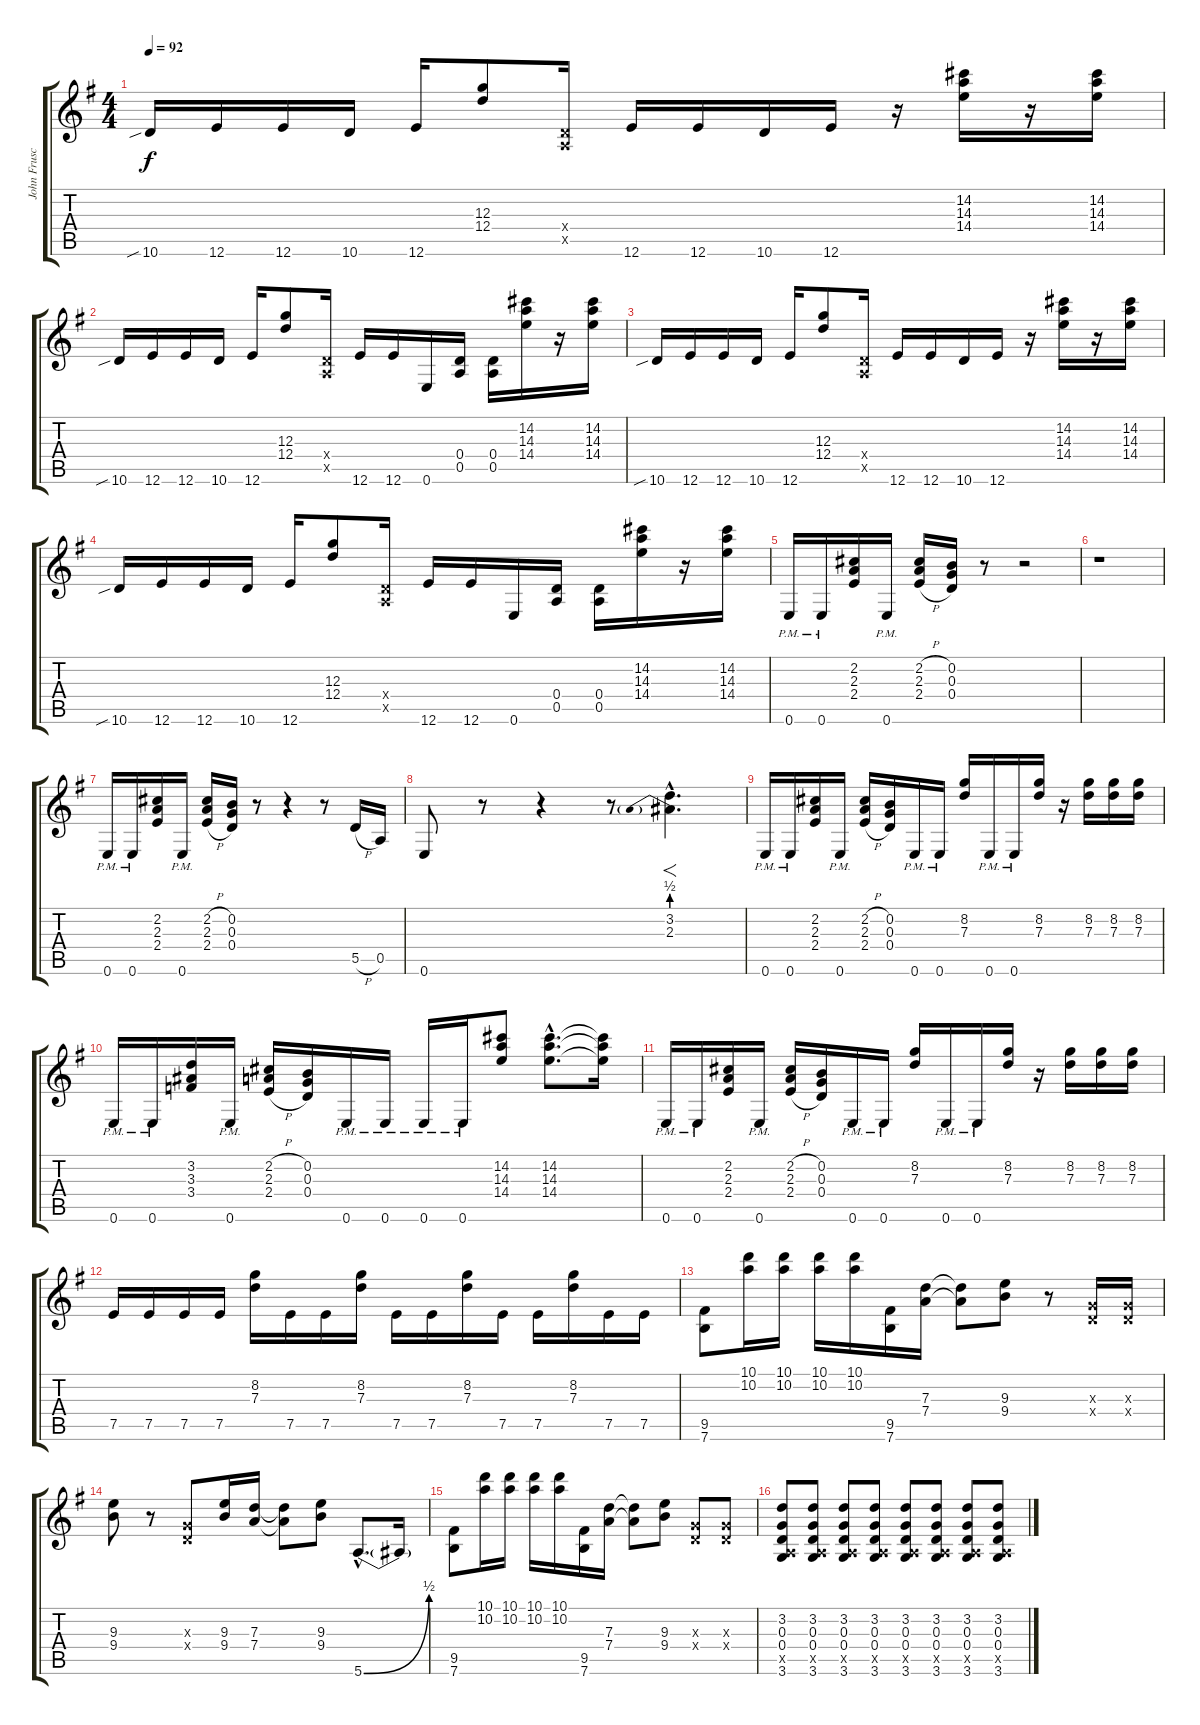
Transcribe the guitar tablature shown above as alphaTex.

\track ("John Frusciante (Gtr 1)" "John Frusc") {instrument distortionguitar}
\staff {score tabs}
\tuning (E4 B3 G3 D3 A2 E2) {hide}
\ts (4 4)
\tempo 92
\clef g2
\ks eminor
10.6{sib}.16{dy f} 12.6.16 12.6.16 10.6.16 12.6.16 (12.3 12.4).8 (0.4{x} 0.5{x}).16 12.6.16 12.6.16 10.6.16 12.6.16 r.16 (14.2 14.3 14.4).16 r.16 (14.2 14.3 14.4).16 |
10.6{sib}.16 12.6.16 12.6.16 10.6.16 12.6.16 (12.3 12.4).8 (0.4{x} 0.5{x}).16 12.6.16 12.6.16 0.6.16 (0.4 0.5).16 (0.4 0.5).16 (14.2 14.3 14.4).16 r.16 (14.2 14.3 14.4).16 |
10.6{sib}.16 12.6.16 12.6.16 10.6.16 12.6.16 (12.3 12.4).8 (0.4{x} 0.5{x}).16 12.6.16 12.6.16 10.6.16 12.6.16 r.16 (14.2 14.3 14.4).16 r.16 (14.2 14.3 14.4).16 |
10.6{sib}.16 12.6.16 12.6.16 10.6.16 12.6.16 (12.3 12.4).8 (0.4{x} 0.5{x}).16 12.6.16 12.6.16 0.6.16 (0.4 0.5).16 (0.4 0.5).16 (14.2 14.3 14.4).16 r.16 (14.2 14.3 14.4).16 |
0.6{pm}.16 0.6{pm}.16 (2.2 2.3 2.4).16 0.6{pm}.16 (2.2{h} 2.3{h} 2.4{h}).16 (0.2 0.3 0.4).16 r.8 r.2 |
r.1 |
0.6{pm}.16 0.6{pm}.16 (2.2 2.3 2.4).16 0.6{pm}.16 (2.2{h} 2.3{h} 2.4{h}).16 (0.2 0.3 0.4).16 r.8 r.4 r.8 5.5{h}.16 0.5.16 |
0.6.8 r.8 r.4 r.8 (3.2{hac} 2.3{be (prebend 0 2 60 2) hac}).4{f d} |
0.6{pm}.16 0.6{pm}.16 (2.2 2.3 2.4).16 0.6{pm}.16 (2.2{h} 2.3{h} 2.4{h}).16 (0.2 0.3 0.4).16 0.6{pm}.16 0.6{pm}.16 (8.2 7.3).16 0.6{pm}.16 0.6{pm}.16 (8.2 7.3).16 r.16 (8.2 7.3).16 (8.2 7.3).16 (8.2 7.3).16 |
0.6{pm}.16 0.6{pm}.16 (3.2 3.3 3.4).16 0.6{pm}.16 (2.2{h} 2.3{h} 2.4{h}).16 (0.2 0.3 0.4).16 0.6{pm}.16 0.6{pm}.16 0.6{pm}.16 0.6{pm}.16 (14.2 14.3 14.4).8 (14.2{hac} 14.3{hac} 14.4{hac}).8{d} (14.2{t} 14.3{t} 14.4{t}).16 |
0.6{pm}.16 0.6{pm}.16 (2.2 2.3 2.4).16 0.6{pm}.16 (2.2{h} 2.3{h} 2.4{h}).16 (0.2 0.3 0.4).16 0.6{pm}.16 0.6{pm}.16 (8.2 7.3).16 0.6{pm}.16 0.6{pm}.16 (8.2 7.3).16 r.16 (8.2 7.3).16 (8.2 7.3).16 (8.2 7.3).16 |
7.5.16 7.5.16 7.5.16 7.5.16 (8.2 7.3).16 7.5.16 7.5.16 (8.2 7.3).16 7.5.16 7.5.16 (8.2 7.3).16 7.5.16 7.5.16 (8.2 7.3).16 7.5.16 7.5.16 |
(9.5 7.6).8 (10.1 10.2).16 (10.1 10.2).16 (10.1 10.2).16 (10.1 10.2).16 (9.5 7.6).16 (7.3 7.4).16 (7.3{t} 7.4{t}).8 (9.3 9.4).8 r.8 (0.3{x} 0.4{x}).16 (0.3{x} 0.4{x}).16 |
(9.3 9.4).8 r.8 (0.3{x} 0.4{x}).8 (9.3 9.4).16 (7.3 7.4).16 (7.3{t} 7.4{t}).8 (9.3 9.4).8 5.6{be (bend 0 0 60 2) hac}.8{d} 5.6{t}.16 |
(9.5 7.6).8 (10.1 10.2).16 (10.1 10.2).16 (10.1 10.2).16 (10.1 10.2).16 (9.5 7.6).16 (7.3 7.4).16 (7.3{t} 7.4{t}).8 (9.3 9.4).8 (0.3{x} 0.4{x}).8 (0.3{x} 0.4{x}).8 |
(3.2 0.3 0.4 0.5{x} 3.6).8 (3.2 0.3 0.4 0.5{x} 3.6).8 (3.2 0.3 0.4 0.5{x} 3.6).8 (3.2 0.3 0.4 0.5{x} 3.6).8 (3.2 0.3 0.4 0.5{x} 3.6).8 (3.2 0.3 0.4 0.5{x} 3.6).8 (3.2 0.3 0.4 0.5{x} 3.6).8 (3.2 0.3 0.4 0.5{x} 3.6).8
